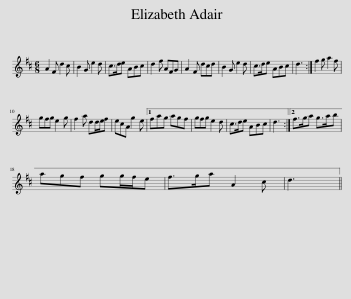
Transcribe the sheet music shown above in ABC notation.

X:1
L:1/8
M:6/8
I:linebreak $
K:D
V:1 treble
V:1
 A2 F d2 c | B2 G e2 d | c>de ABc | d2 f AFG | A2 F dcd | %5
 B2 G e2 d | c>de ABc | d3 :| f2 g a2 f |$ gfg e2 g | %10
 f2 a dd/e/f | ecA g2 e |1 fag agf | gfg e2 d | c>de ABc | %15
 d3 :|2 f>ga g>ab |$ agf gg/f/e | f>ga A2 c | d3 || %20
